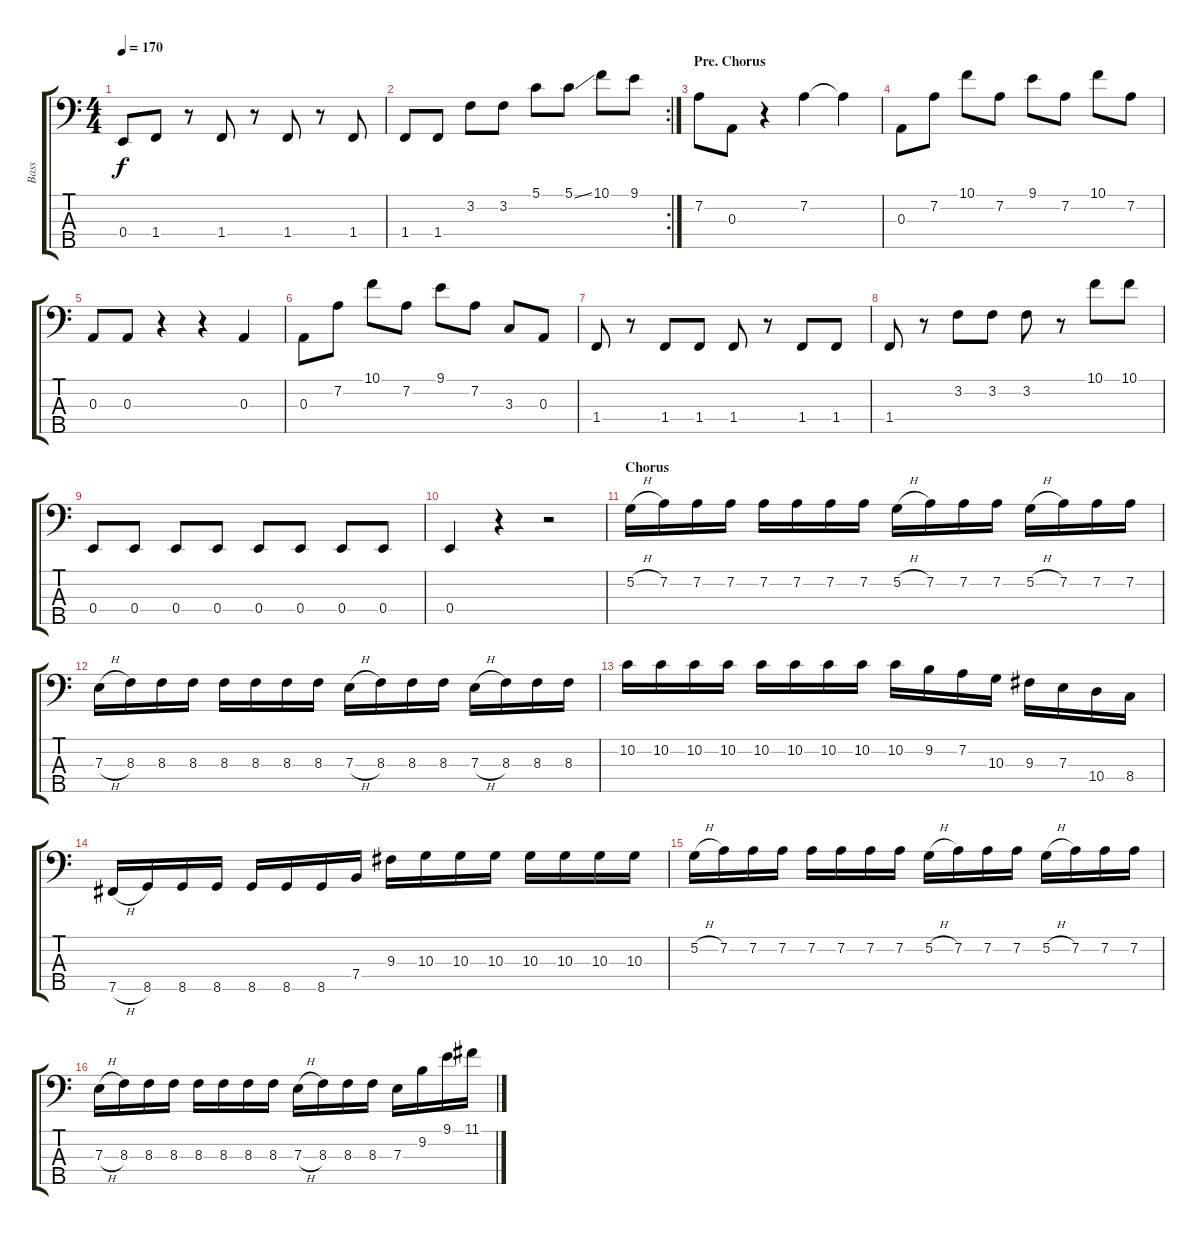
\track ("Bass" "Bass") {instrument electricbassfinger}
\staff {score tabs}
\tuning (G2 D2 A1 E1 B0) {hide}
\ts (4 4)
\tempo 170
\clef f4
\ks c
0.4.8{dy f} 1.4.8 r.8 1.4.8 r.8 1.4.8 r.8 1.4.8 |
\rc 2
1.4.8 1.4.8 3.2.8 3.2.8 5.1.8 5.1{ss}.8 10.1.8 9.1.8 |
\section ("" "Pre. Chorus")
7.2.8 0.3.8 r.4 7.2.4 7.2{t}.4 |
0.3.8 7.2.8 10.1.8 7.2.8 9.1.8 7.2.8 10.1.8 7.2.8 |
0.3.8 0.3.8 r.4 r.4 0.3.4 |
0.3.8 7.2.8 10.1.8 7.2.8 9.1.8 7.2.8 3.3.8 0.3.8 |
1.4.8 r.8 1.4.8 1.4.8 1.4.8 r.8 1.4.8 1.4.8 |
1.4.8 r.8 3.2.8 3.2.8 3.2.8 r.8 10.1.8 10.1.8 |
0.4.8 0.4.8 0.4.8 0.4.8 0.4.8 0.4.8 0.4.8 0.4.8 |
0.4.4 r.4 r.2 |
\section ("" "Chorus")
5.2{h}.16 7.2.16 7.2.16 7.2.16 7.2.16 7.2.16 7.2.16 7.2.16 5.2{h}.16 7.2.16 7.2.16 7.2.16 5.2{h}.16 7.2.16 7.2.16 7.2.16 |
7.3{h}.16 8.3.16 8.3.16 8.3.16 8.3.16 8.3.16 8.3.16 8.3.16 7.3{h}.16 8.3.16 8.3.16 8.3.16 7.3{h}.16 8.3.16 8.3.16 8.3.16 |
10.2.16 10.2.16 10.2.16 10.2.16 10.2.16 10.2.16 10.2.16 10.2.16 10.2.16 9.2.16 7.2.16 10.3.16 9.3.16 7.3.16 10.4.16 8.4.16 |
7.5{h}.16 8.5.16 8.5.16 8.5.16 8.5.16 8.5.16 8.5.16 7.4.16 9.3.16 10.3.16 10.3.16 10.3.16 10.3.16 10.3.16 10.3.16 10.3.16 |
5.2{h}.16 7.2.16 7.2.16 7.2.16 7.2.16 7.2.16 7.2.16 7.2.16 5.2{h}.16 7.2.16 7.2.16 7.2.16 5.2{h}.16 7.2.16 7.2.16 7.2.16 |
7.3{h}.16 8.3.16 8.3.16 8.3.16 8.3.16 8.3.16 8.3.16 8.3.16 7.3{h}.16 8.3.16 8.3.16 8.3.16 7.3.16 9.2.16 9.1.16 11.1.16
